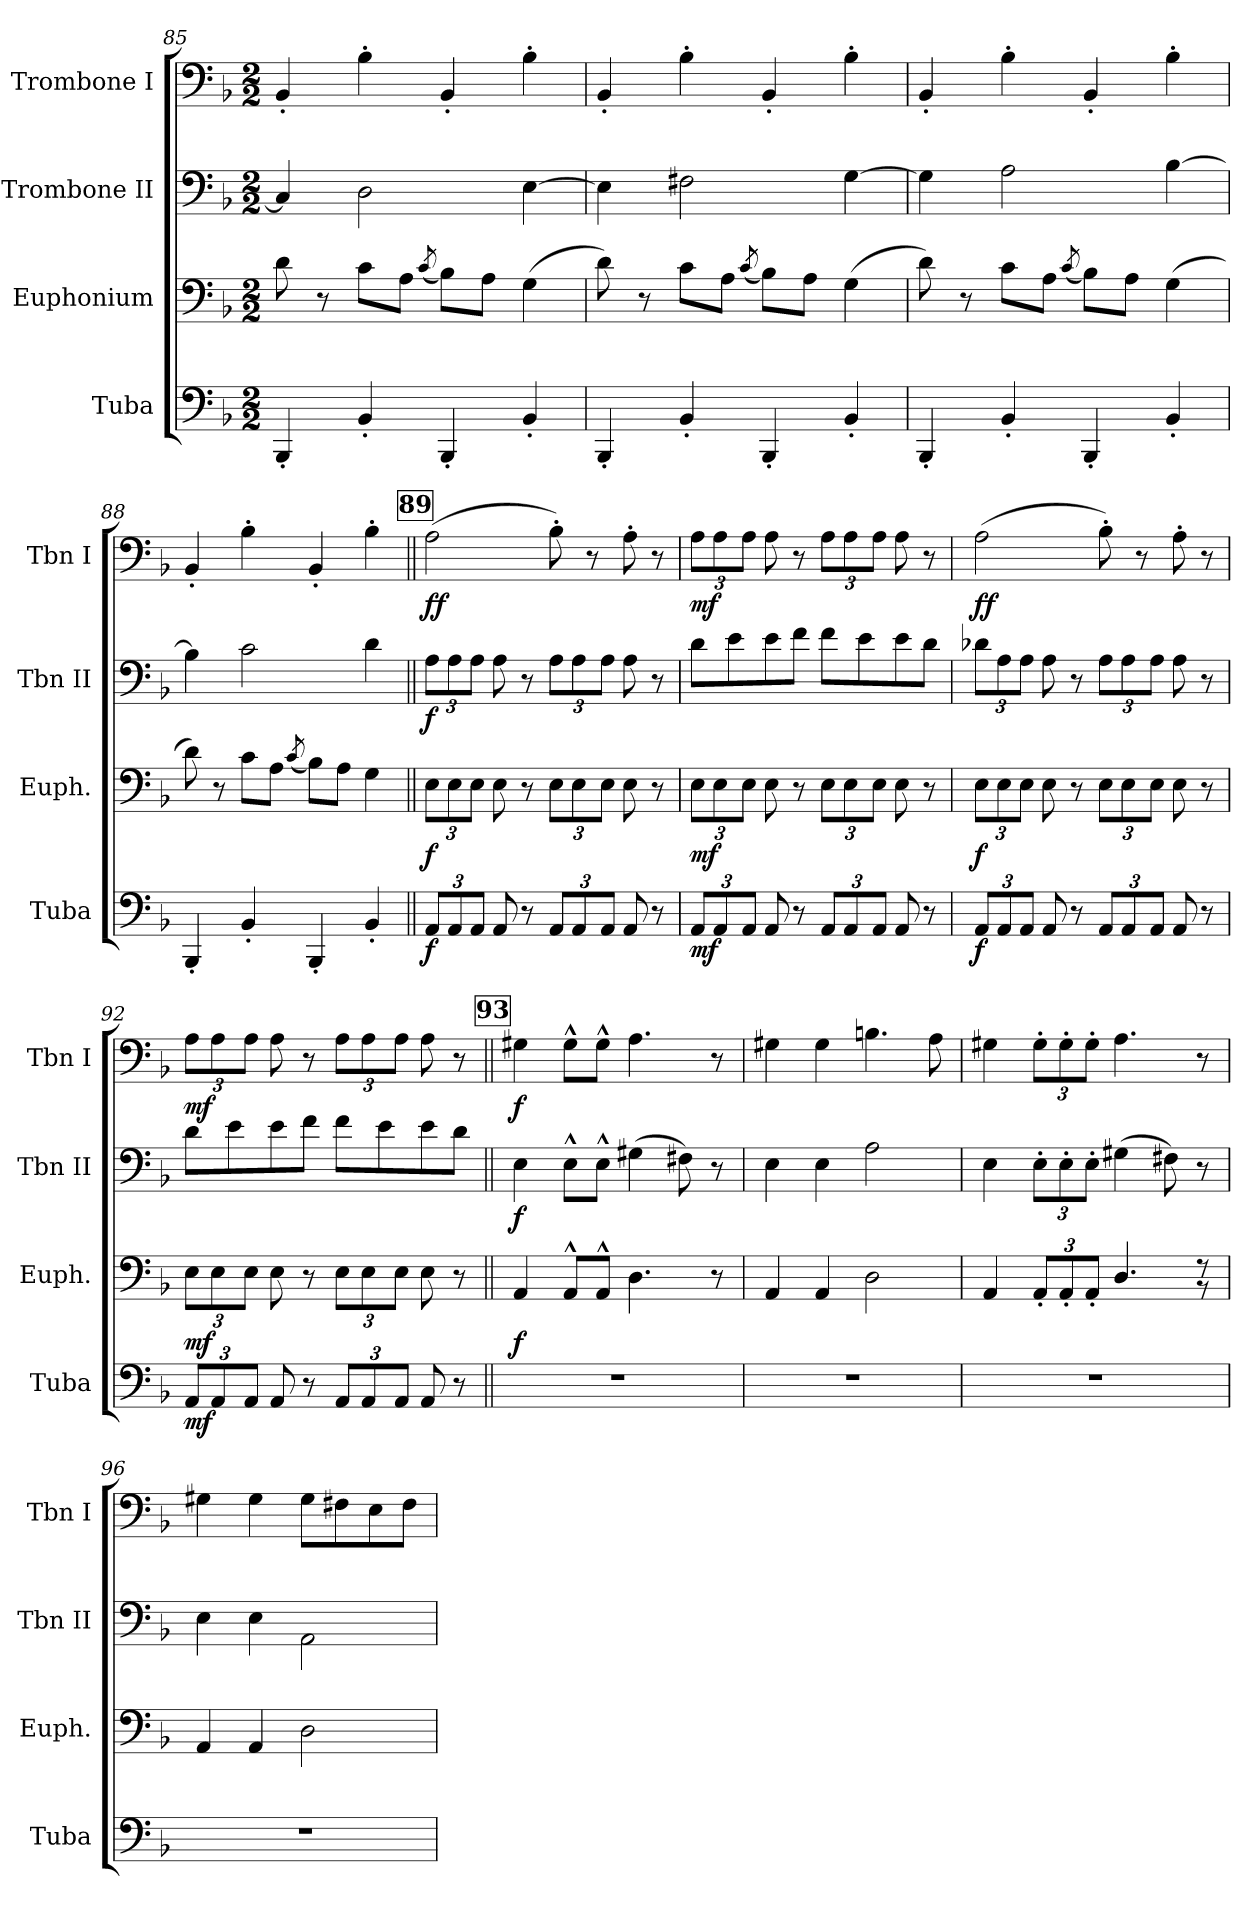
**kern	**dynam	**kern	**dynam	**kern	**dynam	**kern	**dynam
*part4	*part4	*part3	*part3	*part2	*part2	*part1	*part1
*staff4	*staff4	*staff3	*staff3	*staff2	*staff2	*staff1	*staff1
*I"Tuba	*	*I"Euphonium	*	*I"Trombone II	*	*I"Trombone I	*
*I'Tuba	*	*I'Euph.	*	*I'Tbn II	*	*I'Tbn I	*
!!LO:LB:g=z
*clefF4	*	*clefF4	*	*clefF4	*	*clefF4	*
*k[b-]	*	*k[b-]	*	*k[b-]	*	*k[b-]	*
*M2/2	*	*M2/2	*	*M2/2	*	*M2/2	*
=85	=85	=85	=85	=85	=85	=85	=85
4BBB-'/	.	8d\	.	4C/]	.	4BB-'/	.
.	.	8r	.	.	.	.	.
4BB-'/	.	8c\L	.	2D\	.	4B-'\	.
.	.	8A\J	.	.	.	.	.
.	.	(8qc/	.	.	.	.	.
4BBB-'/	.	8B-\L)	.	.	.	4BB-'/	.
.	.	8A\J	.	.	.	.	.
4BB-'/	.	(>4G\	.	[4E\	.	4B-'\	.
=86	=86	=86	=86	=86	=86	=86	=86
4BBB-'/	.	8d\)	.	4E\]	.	4BB-'/	.
.	.	8r	.	.	.	.	.
4BB-'/	.	8c\L	.	2F#X\	.	4B-'\	.
.	.	8A\J	.	.	.	.	.
.	.	(8qc/	.	.	.	.	.
4BBB-'/	.	8B-\L)	.	.	.	4BB-'/	.
.	.	8A\J	.	.	.	.	.
4BB-'/	.	(>4G\	.	[4G\	.	4B-'\	.
=87	=87	=87	=87	=87	=87	=87	=87
4BBB-'/	.	8d\)	.	4G\]	.	4BB-'/	.
.	.	8r	.	.	.	.	.
4BB-'/	.	8c\L	.	2A\	.	4B-'\	.
.	.	8A\J	.	.	.	.	.
.	.	(8qc/	.	.	.	.	.
4BBB-'/	.	8B-\L)	.	.	.	4BB-'/	.
.	.	8A\J	.	.	.	.	.
4BB-'/	.	(>4G\	.	[4B-\	.	4B-'\	.
=88	=88	=88	=88	=88	=88	=88	=88
4BBB-'/	.	8d\)	.	4B-\]	.	4BB-'/	.
.	.	8r	.	.	.	.	.
4BB-'/	.	8c\L	.	2c\	.	4B-'\	.
.	.	8A\J	.	.	.	.	.
.	.	(8qc/	.	.	.	.	.
4BBB-'/	.	8B-\L)	.	.	.	4BB-'/	.
.	.	8A\J	.	.	.	.	.
4BB-'/	.	4G\	.	4d\	.	4B-'\	.
!!LO:LB:g=z
!!LO:REH:place=s1:a:B:fs=14:t=89
=89||	=89||	=89||	=89||	=89||	=89||	=89||	=89||
*Xbrackettup	*	*Xbrackettup	*	*Xbrackettup	*	*	*
!	!LO:DY:b	!	!LO:DY:b	!	!LO:DY:b	!	!LO:DY:b
12AA/L	f	12E\L	f	12A\L	f	(>2A\	ff
12AA/	.	12E\	.	12A\	.	.	.
12AA/J	.	12E\J	.	12A\J	.	.	.
8AA/	.	8E\	.	8A\	.	.	.
8r	.	8r	.	8r	.	.	.
12AA/L	.	12E\L	.	12A\L	.	8B-'\)	.
12AA/	.	12E\	.	12A\	.	.	.
.	.	.	.	.	.	8r	.
12AA/J	.	12E\J	.	12A\J	.	.	.
8AA/	.	8E\	.	8A\	.	8A'\	.
8r	.	8r	.	8r	.	8r	.
=90	=90	=90	=90	=90	=90	=90	=90
*	*	*	*	*	*	*Xbrackettup	*
!	!LO:DY:b	!	!LO:DY:b	!	!	!	!LO:DY:b
12AA/L	mf	12E\L	mf	8d\L	.	12A\L	mf
12AA/	.	12E\	.	.	.	12A\	.
.	.	.	.	8e\	.	.	.
12AA/J	.	12E\J	.	.	.	12A\J	.
8AA/	.	8E\	.	8e\	.	8A\	.
8r	.	8r	.	8f\J	.	8r	.
12AA/L	.	12E\L	.	8f\L	.	12A\L	.
12AA/	.	12E\	.	.	.	12A\	.
.	.	.	.	8e\	.	.	.
12AA/J	.	12E\J	.	.	.	12A\J	.
8AA/	.	8E\	.	8e\	.	8A\	.
8r	.	8r	.	8d\J	.	8r	.
=91	=91	=91	=91	=91	=91	=91	=91
!	!LO:DY:b	!	!LO:DY:b	!	!	!	!LO:DY:b
12AA/L	f	12E\L	f	12d-X\L	.	(>2A\	ff
12AA/	.	12E\	.	12A\	.	.	.
12AA/J	.	12E\J	.	12A\J	.	.	.
8AA/	.	8E\	.	8A\	.	.	.
8r	.	8r	.	8r	.	.	.
12AA/L	.	12E\L	.	12A\L	.	8B-'\)	.
12AA/	.	12E\	.	12A\	.	.	.
.	.	.	.	.	.	8r	.
12AA/J	.	12E\J	.	12A\J	.	.	.
8AA/	.	8E\	.	8A\	.	8A'\	.
8r	.	8r	.	8r	.	8r	.
!!LO:PB:g=z
=92	=92	=92	=92	=92	=92	=92	=92
!	!LO:DY:b	!	!LO:DY:b	!	!	!	!LO:DY:b
12AA/L	mf	12E\L	mf	8d\L	.	12A\L	mf
12AA/	.	12E\	.	.	.	12A\	.
.	.	.	.	8e\	.	.	.
12AA/J	.	12E\J	.	.	.	12A\J	.
8AA/	.	8E\	.	8e\	.	8A\	.
8r	.	8r	.	8f\J	.	8r	.
12AA/L	.	12E\L	.	8f\L	.	12A\L	.
12AA/	.	12E\	.	.	.	12A\	.
.	.	.	.	8e\	.	.	.
12AA/J	.	12E\J	.	.	.	12A\J	.
8AA/	.	8E\	.	8e\	.	8A\	.
8r	.	8r	.	8d\J	.	8r	.
!!LO:REH:place=s1:a:B:fs=14:t=93
=93||	=93||	=93||	=93||	=93||	=93||	=93||	=93||
!	!	!	!LO:DY:b	!	!LO:DY:b	!	!LO:DY:b
1r	.	4AA/	f	4E\	f	4G#X\	f
.	.	8AA^^/L	.	8E^^\L	.	8G#^^\L	.
.	.	8AA^^/J	.	8E^^\J	.	8G#^^\J	.
.	.	4.D\	.	(4G#X\	.	4.A\	.
.	.	.	.	8F#X\)	.	.	.
.	.	8r	.	8r	.	8r	.
=94	=94	=94	=94	=94	=94	=94	=94
1r	.	4AA/	.	4E\	.	4G#X\	.
.	.	4AA/	.	4E\	.	4G#\	.
.	.	2D\	.	2A\	.	4.Bn\	.
.	.	.	.	.	.	8A\	.
=95	=95	=95	=95	=95	=95	=95	=95
*	*	*^	*	*	*	*	*
1r	.	4AA/	2..ryy	.	4E\	.	4G#X\	.
.	.	12AA'/L	.	.	12E'\L	.	12G#'\L	.
.	.	12AA'/	.	.	12E'\	.	12G#'\	.
.	.	12AA'/J	.	.	12E'\J	.	12G#'\J	.
.	.	4.D/	.	.	(4G#X\	.	4.A\	.
.	.	.	.	.	8F#X\)	.	.	.
.	.	8r	8r	.	8r	.	8r	.
*	*	*v	*v	*	*	*	*	*
=96	=96	=96	=96	=96	=96	=96	=96
1r	.	4AA/	.	4E\	.	4G#X\	.
.	.	4AA/	.	4E\	.	4G#\	.
.	.	2D\	.	2AA\	.	8G#\L	.
.	.	.	.	.	.	8F#X\	.
.	.	.	.	.	.	8E\	.
.	.	.	.	.	.	8F#\J	.
=	=	=	=	=	=	=	=
*-	*-	*-	*-	*-	*-	*-	*-
